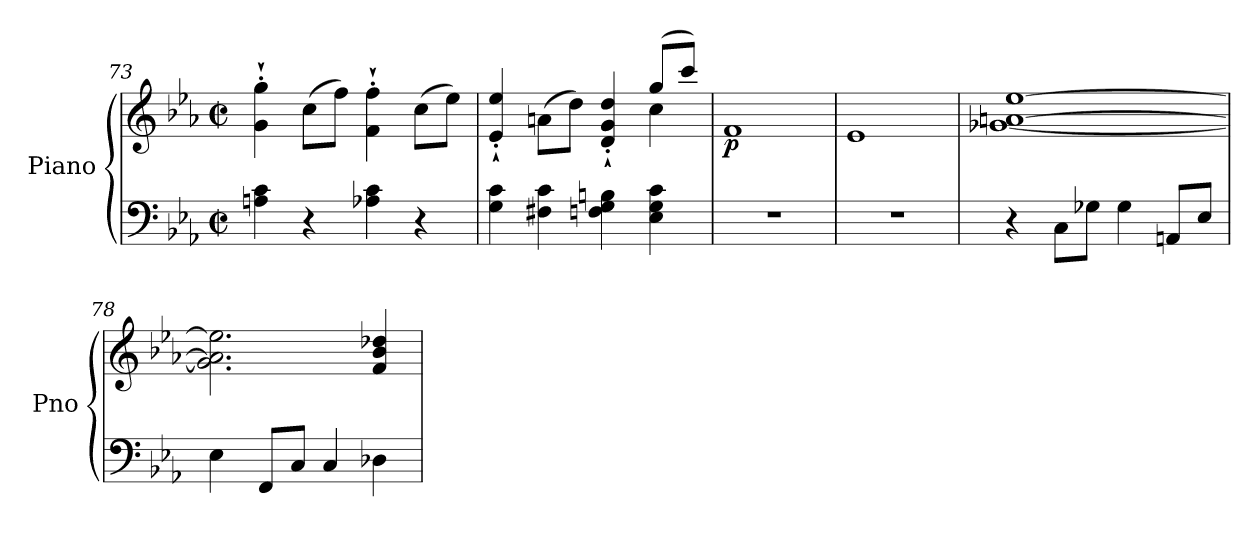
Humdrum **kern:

**kern	**kern	**dynam
*part1	*part1	*part1
*staff2	*staff1	*staff1/2
*I"Piano	*	*
*I'Pno	*	*
*clefF4	*clefG2	*
*k[b-e-a-]	*k[b-e-a-]	*
*M4/4	*M4/4	*
*met(c|)	*met(c|)	*
=73	=73	=73
4An\ 4c\	4g\`' 4gg\`'	.
4r	(8cc\L	.
.	8ff\J)	.
4A-X\ 4c\	4f\`' 4ff\`'	.
4r	(8cc\L	.
.	8ee-\J)	.
=74	=74	=74
*	*^	*
4G\ 4c\	4e-/`' 4ee-/`'	2.ryy	.
4F#X\ 4c\	(>8an\L	.	.
.	8dd\J)	.	.
4Fn\ 4G\ 4Bn\	4d/`' 4g/`' 4dd/`'	.	.
4E-\ 4G\ 4c\	(8gg/L	4cc\	.
.	8ccc/J)	.	.
*	*v	*v	*
=75	=75	=75
!	!	!LO:DY:b
1r	1f	p
=76	=76	=76
1r	1e-	.
=77	=77	=77
4r	[1g-X [1an [1ee-	.
8C\L	.	.
8G-X\J	.	.
4G-\	.	.
8AAn/L	.	.
8E-/J	.	.
=78	=78	=78
4E-\	2.g-\] 2.a\] 2.ee-\]	.
8FF/L	.	.
8C/J	.	.
4C/	.	.
4D-X\	4f/ 4b-/ 4dd-X/	.
=	=	=
*-	*-	*-
